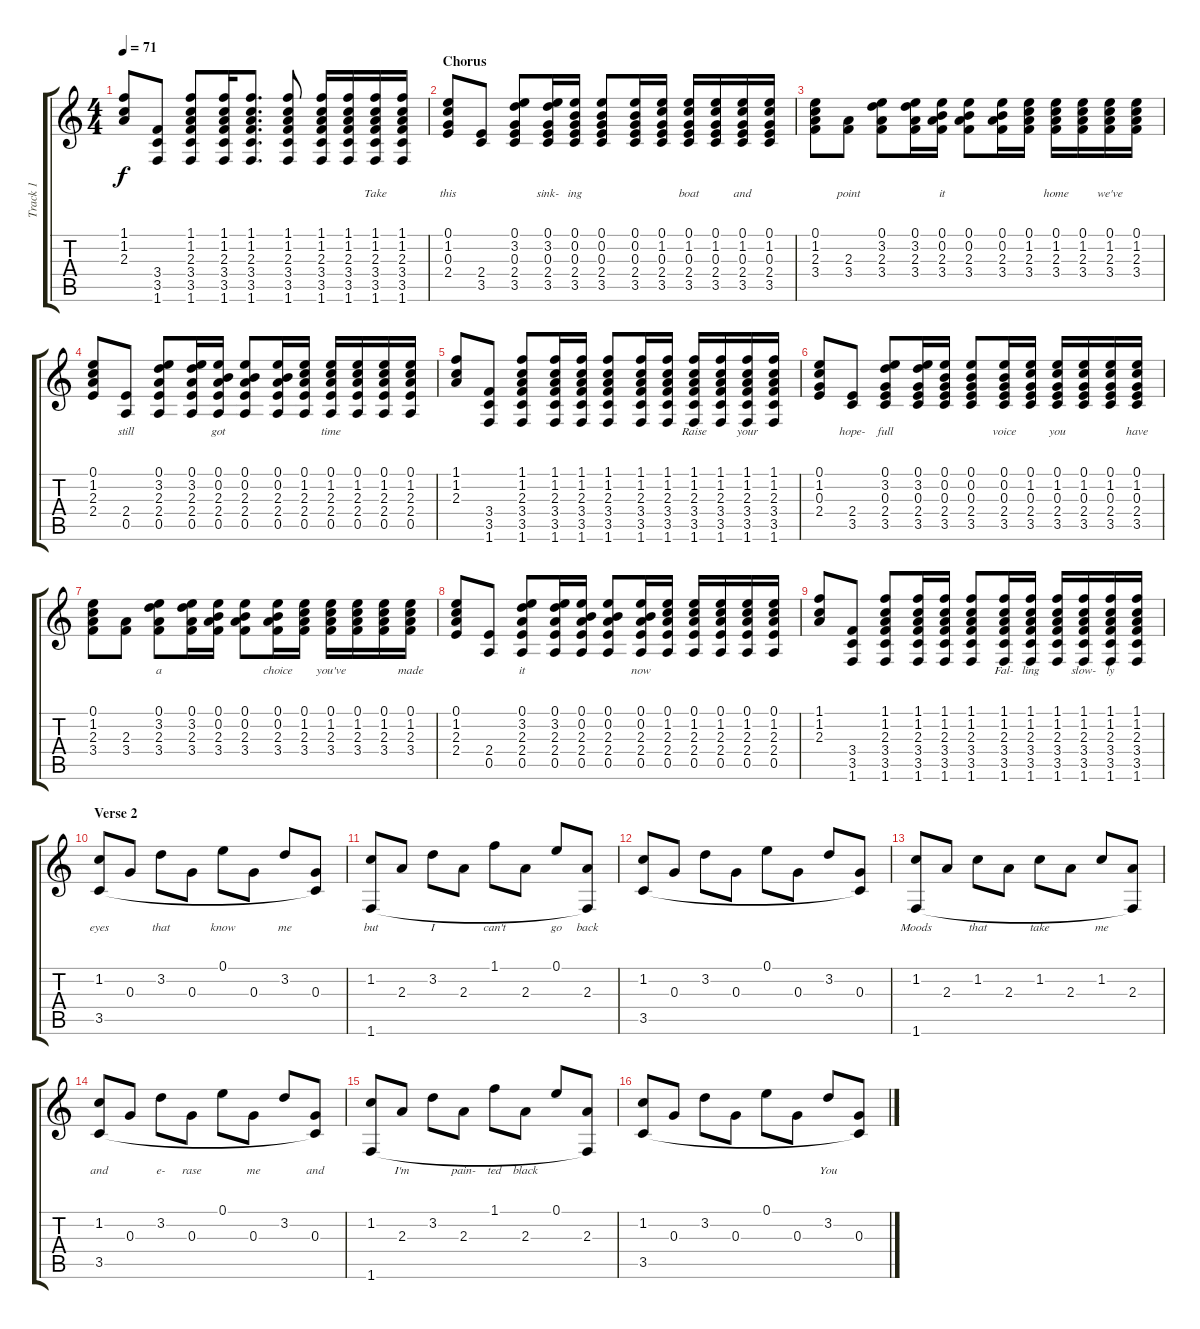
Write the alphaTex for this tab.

\track ("Track 1" "Track 1") {instrument acousticguitarsteel}
\staff {score tabs}
\tuning (E4 B3 G3 D3 A2 E2) {hide}
\ts (4 4)
\tempo 71
\clef g2
\ks c
(1.1 1.2 2.3).8{lyrics (0 "") lyrics (1 "") lyrics (2 "") lyrics (3 "") lyrics (4 "") dy f} (3.4 3.5 1.6).8{lyrics (0 "") lyrics (1 "") lyrics (2 "") lyrics (3 "") lyrics (4 "")} (1.1 1.2 2.3 3.4 3.5 1.6).8{lyrics (0 "") lyrics (1 "") lyrics (2 "") lyrics (3 "") lyrics (4 "")} (1.1 1.2 2.3 3.4 3.5 1.6).16{lyrics (0 "") lyrics (1 "") lyrics (2 "") lyrics (3 "") lyrics (4 "")} (1.1 1.2 2.3 3.4 3.5 1.6).8{d lyrics (0 "") lyrics (1 "") lyrics (2 "") lyrics (3 "") lyrics (4 "")} (1.1 1.2 2.3 3.4 3.5 1.6).8{lyrics (0 "") lyrics (1 "") lyrics (2 "") lyrics (3 "") lyrics (4 "")} (1.1 1.2 2.3 3.4 3.5 1.6).16{lyrics (0 "") lyrics (1 "") lyrics (2 "") lyrics (3 "") lyrics (4 "")} (1.1 1.2 2.3 3.4 3.5 1.6).16{lyrics (0 "") lyrics (1 "") lyrics (2 "") lyrics (3 "") lyrics (4 "")} (1.1 1.2 2.3 3.4 3.5 1.6).16{lyrics (0 "Take") lyrics (1 "") lyrics (2 "") lyrics (3 "") lyrics (4 "")} (1.1 1.2 2.3 3.4 3.5 1.6).16{lyrics (0 "") lyrics (1 "") lyrics (2 "") lyrics (3 "") lyrics (4 "")} |
\section ("" "Chorus")
(0.1 1.2 0.3 2.4).8{lyrics (0 "this") lyrics (1 "") lyrics (2 "") lyrics (3 "") lyrics (4 "")} (2.4 3.5).8{lyrics (0 "") lyrics (1 "") lyrics (2 "") lyrics (3 "") lyrics (4 "")} (0.1 3.2 0.3 2.4 3.5).8{lyrics (0 "") lyrics (1 "") lyrics (2 "") lyrics (3 "") lyrics (4 "")} (0.1 3.2 0.3 2.4 3.5).16{lyrics (0 "sink-") lyrics (1 "") lyrics (2 "") lyrics (3 "") lyrics (4 "")} (0.1 0.2 0.3 2.4 3.5).16{lyrics (0 "ing") lyrics (1 "") lyrics (2 "") lyrics (3 "") lyrics (4 "")} (0.1 0.2 0.3 2.4 3.5).8{lyrics (0 "") lyrics (1 "") lyrics (2 "") lyrics (3 "") lyrics (4 "")} (0.1 0.2 0.3 2.4 3.5).16{lyrics (0 "") lyrics (1 "") lyrics (2 "") lyrics (3 "") lyrics (4 "")} (0.1 1.2 0.3 2.4 3.5).16{lyrics (0 "") lyrics (1 "") lyrics (2 "") lyrics (3 "") lyrics (4 "")} (0.1 1.2 0.3 2.4 3.5).16{lyrics (0 "boat") lyrics (1 "") lyrics (2 "") lyrics (3 "") lyrics (4 "")} (0.1 1.2 0.3 2.4 3.5).16{lyrics (0 "") lyrics (1 "") lyrics (2 "") lyrics (3 "") lyrics (4 "")} (0.1 1.2 0.3 2.4 3.5).16{lyrics (0 "and") lyrics (1 "") lyrics (2 "") lyrics (3 "") lyrics (4 "")} (0.1 1.2 0.3 2.4 3.5).16{lyrics (0 "") lyrics (1 "") lyrics (2 "") lyrics (3 "") lyrics (4 "")} |
(0.1 1.2 2.3 3.4).8{lyrics (0 "") lyrics (1 "") lyrics (2 "") lyrics (3 "") lyrics (4 "")} (2.3 3.4).8{lyrics (0 "point") lyrics (1 "") lyrics (2 "") lyrics (3 "") lyrics (4 "")} (0.1 3.2 2.3 3.4).8{lyrics (0 "") lyrics (1 "") lyrics (2 "") lyrics (3 "") lyrics (4 "")} (0.1 3.2 2.3 3.4).16{lyrics (0 "") lyrics (1 "") lyrics (2 "") lyrics (3 "") lyrics (4 "")} (0.1 0.2 2.3 3.4).16{lyrics (0 "it") lyrics (1 "") lyrics (2 "") lyrics (3 "") lyrics (4 "")} (0.1 0.2 2.3 3.4).8{lyrics (0 "") lyrics (1 "") lyrics (2 "") lyrics (3 "") lyrics (4 "")} (0.1 0.2 2.3 3.4).16{lyrics (0 "") lyrics (1 "") lyrics (2 "") lyrics (3 "") lyrics (4 "")} (0.1 1.2 2.3 3.4).16{lyrics (0 "") lyrics (1 "") lyrics (2 "") lyrics (3 "") lyrics (4 "")} (0.1 1.2 2.3 3.4).16{lyrics (0 "home") lyrics (1 "") lyrics (2 "") lyrics (3 "") lyrics (4 "")} (0.1 1.2 2.3 3.4).16{lyrics (0 "") lyrics (1 "") lyrics (2 "") lyrics (3 "") lyrics (4 "")} (0.1 1.2 2.3 3.4).16{lyrics (0 "we've") lyrics (1 "") lyrics (2 "") lyrics (3 "") lyrics (4 "")} (0.1 1.2 2.3 3.4).16{lyrics (0 "") lyrics (1 "") lyrics (2 "") lyrics (3 "") lyrics (4 "")} |
(0.1 1.2 2.3 2.4).8{lyrics (0 "") lyrics (1 "") lyrics (2 "") lyrics (3 "") lyrics (4 "")} (2.4 0.5).8{lyrics (0 "still") lyrics (1 "") lyrics (2 "") lyrics (3 "") lyrics (4 "")} (0.1 3.2 2.3 2.4 0.5).8{lyrics (0 "") lyrics (1 "") lyrics (2 "") lyrics (3 "") lyrics (4 "")} (0.1 3.2 2.3 2.4 0.5).16{lyrics (0 "") lyrics (1 "") lyrics (2 "") lyrics (3 "") lyrics (4 "")} (0.1 0.2 2.3 2.4 0.5).16{lyrics (0 "got") lyrics (1 "") lyrics (2 "") lyrics (3 "") lyrics (4 "")} (0.1 0.2 2.3 2.4 0.5).8{lyrics (0 "") lyrics (1 "") lyrics (2 "") lyrics (3 "") lyrics (4 "")} (0.1 0.2 2.3 2.4 0.5).16{lyrics (0 "") lyrics (1 "") lyrics (2 "") lyrics (3 "") lyrics (4 "")} (0.1 1.2 2.3 2.4 0.5).16{lyrics (0 "") lyrics (1 "") lyrics (2 "") lyrics (3 "") lyrics (4 "")} (0.1 1.2 2.3 2.4 0.5).16{lyrics (0 "time") lyrics (1 "") lyrics (2 "") lyrics (3 "") lyrics (4 "")} (0.1 1.2 2.3 2.4 0.5).16{lyrics (0 "") lyrics (1 "") lyrics (2 "") lyrics (3 "") lyrics (4 "")} (0.1 1.2 2.3 2.4 0.5).16{lyrics (0 "") lyrics (1 "") lyrics (2 "") lyrics (3 "") lyrics (4 "")} (0.1 1.2 2.3 2.4 0.5).16{lyrics (0 "") lyrics (1 "") lyrics (2 "") lyrics (3 "") lyrics (4 "")} |
(1.1 1.2 2.3).8{lyrics (0 "") lyrics (1 "") lyrics (2 "") lyrics (3 "") lyrics (4 "")} (3.4 3.5 1.6).8{lyrics (0 "") lyrics (1 "") lyrics (2 "") lyrics (3 "") lyrics (4 "")} (1.1 1.2 2.3 3.4 3.5 1.6).8{lyrics (0 "") lyrics (1 "") lyrics (2 "") lyrics (3 "") lyrics (4 "")} (1.1 1.2 2.3 3.4 3.5 1.6).16{lyrics (0 "") lyrics (1 "") lyrics (2 "") lyrics (3 "") lyrics (4 "")} (1.1 1.2 2.3 3.4 3.5 1.6).16{lyrics (0 "") lyrics (1 "") lyrics (2 "") lyrics (3 "") lyrics (4 "")} (1.1 1.2 2.3 3.4 3.5 1.6).8{lyrics (0 "") lyrics (1 "") lyrics (2 "") lyrics (3 "") lyrics (4 "")} (1.1 1.2 2.3 3.4 3.5 1.6).16{lyrics (0 "") lyrics (1 "") lyrics (2 "") lyrics (3 "") lyrics (4 "")} (1.1 1.2 2.3 3.4 3.5 1.6).16{lyrics (0 "") lyrics (1 "") lyrics (2 "") lyrics (3 "") lyrics (4 "")} (1.1 1.2 2.3 3.4 3.5 1.6).16{lyrics (0 "Raise") lyrics (1 "") lyrics (2 "") lyrics (3 "") lyrics (4 "")} (1.1 1.2 2.3 3.4 3.5 1.6).16{lyrics (0 "") lyrics (1 "") lyrics (2 "") lyrics (3 "") lyrics (4 "")} (1.1 1.2 2.3 3.4 3.5 1.6).16{lyrics (0 "your") lyrics (1 "") lyrics (2 "") lyrics (3 "") lyrics (4 "")} (1.1 1.2 2.3 3.4 3.5 1.6).16{lyrics (0 "") lyrics (1 "") lyrics (2 "") lyrics (3 "") lyrics (4 "")} |
(0.1 1.2 0.3 2.4).8{lyrics (0 "") lyrics (1 "") lyrics (2 "") lyrics (3 "") lyrics (4 "")} (2.4 3.5).8{lyrics (0 "hope-") lyrics (1 "") lyrics (2 "") lyrics (3 "") lyrics (4 "")} (0.1 3.2 0.3 2.4 3.5).8{lyrics (0 "full") lyrics (1 "") lyrics (2 "") lyrics (3 "") lyrics (4 "")} (0.1 3.2 0.3 2.4 3.5).16{lyrics (0 "") lyrics (1 "") lyrics (2 "") lyrics (3 "") lyrics (4 "")} (0.1 0.2 0.3 2.4 3.5).16{lyrics (0 "") lyrics (1 "") lyrics (2 "") lyrics (3 "") lyrics (4 "")} (0.1 0.2 0.3 2.4 3.5).8{lyrics (0 "") lyrics (1 "") lyrics (2 "") lyrics (3 "") lyrics (4 "")} (0.1 0.2 0.3 2.4 3.5).16{lyrics (0 "voice") lyrics (1 "") lyrics (2 "") lyrics (3 "") lyrics (4 "")} (0.1 1.2 0.3 2.4 3.5).16{lyrics (0 "") lyrics (1 "") lyrics (2 "") lyrics (3 "") lyrics (4 "")} (0.1 1.2 0.3 2.4 3.5).16{lyrics (0 "you") lyrics (1 "") lyrics (2 "") lyrics (3 "") lyrics (4 "")} (0.1 1.2 0.3 2.4 3.5).16{lyrics (0 "") lyrics (1 "") lyrics (2 "") lyrics (3 "") lyrics (4 "")} (0.1 1.2 0.3 2.4 3.5).16{lyrics (0 "") lyrics (1 "") lyrics (2 "") lyrics (3 "") lyrics (4 "")} (0.1 1.2 0.3 2.4 3.5).16{lyrics (0 "have") lyrics (1 "") lyrics (2 "") lyrics (3 "") lyrics (4 "")} |
(0.1 1.2 2.3 3.4).8{lyrics (0 "") lyrics (1 "") lyrics (2 "") lyrics (3 "") lyrics (4 "")} (2.3 3.4).8{lyrics (0 "") lyrics (1 "") lyrics (2 "") lyrics (3 "") lyrics (4 "")} (0.1 3.2 2.3 3.4).8{lyrics (0 "a") lyrics (1 "") lyrics (2 "") lyrics (3 "") lyrics (4 "")} (0.1 3.2 2.3 3.4).16{lyrics (0 "") lyrics (1 "") lyrics (2 "") lyrics (3 "") lyrics (4 "")} (0.1 0.2 2.3 3.4).16{lyrics (0 "") lyrics (1 "") lyrics (2 "") lyrics (3 "") lyrics (4 "")} (0.1 0.2 2.3 3.4).8{lyrics (0 "") lyrics (1 "") lyrics (2 "") lyrics (3 "") lyrics (4 "")} (0.1 0.2 2.3 3.4).16{lyrics (0 "choice") lyrics (1 "") lyrics (2 "") lyrics (3 "") lyrics (4 "")} (0.1 1.2 2.3 3.4).16{lyrics (0 "") lyrics (1 "") lyrics (2 "") lyrics (3 "") lyrics (4 "")} (0.1 1.2 2.3 3.4).16{lyrics (0 "you've") lyrics (1 "") lyrics (2 "") lyrics (3 "") lyrics (4 "")} (0.1 1.2 2.3 3.4).16{lyrics (0 "") lyrics (1 "") lyrics (2 "") lyrics (3 "") lyrics (4 "")} (0.1 1.2 2.3 3.4).16{lyrics (0 "") lyrics (1 "") lyrics (2 "") lyrics (3 "") lyrics (4 "")} (0.1 1.2 2.3 3.4).16{lyrics (0 "made") lyrics (1 "") lyrics (2 "") lyrics (3 "") lyrics (4 "")} |
(0.1 1.2 2.3 2.4).8{lyrics (0 "") lyrics (1 "") lyrics (2 "") lyrics (3 "") lyrics (4 "")} (2.4 0.5).8{lyrics (0 "") lyrics (1 "") lyrics (2 "") lyrics (3 "") lyrics (4 "")} (0.1 3.2 2.3 2.4 0.5).8{lyrics (0 "it") lyrics (1 "") lyrics (2 "") lyrics (3 "") lyrics (4 "")} (0.1 3.2 2.3 2.4 0.5).16{lyrics (0 "") lyrics (1 "") lyrics (2 "") lyrics (3 "") lyrics (4 "")} (0.1 0.2 2.3 2.4 0.5).16{lyrics (0 "") lyrics (1 "") lyrics (2 "") lyrics (3 "") lyrics (4 "")} (0.1 0.2 2.3 2.4 0.5).8{lyrics (0 "") lyrics (1 "") lyrics (2 "") lyrics (3 "") lyrics (4 "")} (0.1 0.2 2.3 2.4 0.5).16{lyrics (0 "now") lyrics (1 "") lyrics (2 "") lyrics (3 "") lyrics (4 "")} (0.1 1.2 2.3 2.4 0.5).16{lyrics (0 "") lyrics (1 "") lyrics (2 "") lyrics (3 "") lyrics (4 "")} (0.1 1.2 2.3 2.4 0.5).16{lyrics (0 "") lyrics (1 "") lyrics (2 "") lyrics (3 "") lyrics (4 "")} (0.1 1.2 2.3 2.4 0.5).16{lyrics (0 "") lyrics (1 "") lyrics (2 "") lyrics (3 "") lyrics (4 "")} (0.1 1.2 2.3 2.4 0.5).16{lyrics (0 "") lyrics (1 "") lyrics (2 "") lyrics (3 "") lyrics (4 "")} (0.1 1.2 2.3 2.4 0.5).16{lyrics (0 "") lyrics (1 "") lyrics (2 "") lyrics (3 "") lyrics (4 "")} |
(1.1 1.2 2.3).8{lyrics (0 "") lyrics (1 "") lyrics (2 "") lyrics (3 "") lyrics (4 "")} (3.4 3.5 1.6).8{lyrics (0 "") lyrics (1 "") lyrics (2 "") lyrics (3 "") lyrics (4 "")} (1.1 1.2 2.3 3.4 3.5 1.6).8{lyrics (0 "") lyrics (1 "") lyrics (2 "") lyrics (3 "") lyrics (4 "")} (1.1 1.2 2.3 3.4 3.5 1.6).16{lyrics (0 "") lyrics (1 "") lyrics (2 "") lyrics (3 "") lyrics (4 "")} (1.1 1.2 2.3 3.4 3.5 1.6).16{lyrics (0 "") lyrics (1 "") lyrics (2 "") lyrics (3 "") lyrics (4 "")} (1.1 1.2 2.3 3.4 3.5 1.6).8{lyrics (0 "") lyrics (1 "") lyrics (2 "") lyrics (3 "") lyrics (4 "")} (1.1 1.2 2.3 3.4 3.5 1.6).16{lyrics (0 "Fal-") lyrics (1 "") lyrics (2 "") lyrics (3 "") lyrics (4 "")} (1.1 1.2 2.3 3.4 3.5 1.6).16{lyrics (0 "ling") lyrics (1 "") lyrics (2 "") lyrics (3 "") lyrics (4 "")} (1.1 1.2 2.3 3.4 3.5 1.6).16{lyrics (0 "") lyrics (1 "") lyrics (2 "") lyrics (3 "") lyrics (4 "")} (1.1 1.2 2.3 3.4 3.5 1.6).16{lyrics (0 "slow-") lyrics (1 "") lyrics (2 "") lyrics (3 "") lyrics (4 "")} (1.1 1.2 2.3 3.4 3.5 1.6).16{lyrics (0 "ly") lyrics (1 "") lyrics (2 "") lyrics (3 "") lyrics (4 "")} (1.1 1.2 2.3 3.4 3.5 1.6).16{lyrics (0 "") lyrics (1 "") lyrics (2 "") lyrics (3 "") lyrics (4 "")} |
\section ("" "Verse 2")
(1.2 3.5).8{lyrics (0 "eyes") lyrics (1 "") lyrics (2 "") lyrics (3 "") lyrics (4 "")} 0.3.8{lyrics (0 "") lyrics (1 "") lyrics (2 "") lyrics (3 "") lyrics (4 "")} 3.2.8{lyrics (0 "that") lyrics (1 "") lyrics (2 "") lyrics (3 "") lyrics (4 "")} 0.3.8{lyrics (0 "") lyrics (1 "") lyrics (2 "") lyrics (3 "") lyrics (4 "")} 0.1.8{lyrics (0 "know") lyrics (1 "") lyrics (2 "") lyrics (3 "") lyrics (4 "")} 0.3.8{lyrics (0 "") lyrics (1 "") lyrics (2 "") lyrics (3 "") lyrics (4 "")} 3.2.8{lyrics (0 "me") lyrics (1 "") lyrics (2 "") lyrics (3 "") lyrics (4 "")} (0.3 3.5{t}).8{lyrics (0 "") lyrics (1 "") lyrics (2 "") lyrics (3 "") lyrics (4 "")} |
(1.2 1.6).8{lyrics (0 "but") lyrics (1 "") lyrics (2 "") lyrics (3 "") lyrics (4 "")} 2.3.8{lyrics (0 "") lyrics (1 "") lyrics (2 "") lyrics (3 "") lyrics (4 "")} 3.2.8{lyrics (0 "I") lyrics (1 "") lyrics (2 "") lyrics (3 "") lyrics (4 "")} 2.3.8{lyrics (0 "") lyrics (1 "") lyrics (2 "") lyrics (3 "") lyrics (4 "")} 1.1.8{lyrics (0 "can't") lyrics (1 "") lyrics (2 "") lyrics (3 "") lyrics (4 "")} 2.3.8{lyrics (0 "") lyrics (1 "") lyrics (2 "") lyrics (3 "") lyrics (4 "")} 0.1.8{lyrics (0 "go") lyrics (1 "") lyrics (2 "") lyrics (3 "") lyrics (4 "")} (2.3 1.6{t}).8{lyrics (0 "back") lyrics (1 "") lyrics (2 "") lyrics (3 "") lyrics (4 "")} |
(1.2 3.5).8{lyrics (0 "") lyrics (1 "") lyrics (2 "") lyrics (3 "") lyrics (4 "")} 0.3.8{lyrics (0 "") lyrics (1 "") lyrics (2 "") lyrics (3 "") lyrics (4 "")} 3.2.8{lyrics (0 "") lyrics (1 "") lyrics (2 "") lyrics (3 "") lyrics (4 "")} 0.3.8{lyrics (0 "") lyrics (1 "") lyrics (2 "") lyrics (3 "") lyrics (4 "")} 0.1.8{lyrics (0 "") lyrics (1 "") lyrics (2 "") lyrics (3 "") lyrics (4 "")} 0.3.8{lyrics (0 "") lyrics (1 "") lyrics (2 "") lyrics (3 "") lyrics (4 "")} 3.2.8{lyrics (0 "") lyrics (1 "") lyrics (2 "") lyrics (3 "") lyrics (4 "")} (0.3 3.5{t}).8{lyrics (0 "") lyrics (1 "") lyrics (2 "") lyrics (3 "") lyrics (4 "")} |
(1.2 1.6).8{lyrics (0 "Moods") lyrics (1 "") lyrics (2 "") lyrics (3 "") lyrics (4 "")} 2.3.8{lyrics (0 "") lyrics (1 "") lyrics (2 "") lyrics (3 "") lyrics (4 "")} 1.2.8{lyrics (0 "that") lyrics (1 "") lyrics (2 "") lyrics (3 "") lyrics (4 "")} 2.3.8{lyrics (0 "") lyrics (1 "") lyrics (2 "") lyrics (3 "") lyrics (4 "")} 1.2.8{lyrics (0 "take") lyrics (1 "") lyrics (2 "") lyrics (3 "") lyrics (4 "")} 2.3.8{lyrics (0 "") lyrics (1 "") lyrics (2 "") lyrics (3 "") lyrics (4 "")} 1.2.8{lyrics (0 "me") lyrics (1 "") lyrics (2 "") lyrics (3 "") lyrics (4 "")} (2.3 1.6{t}).8{lyrics (0 "") lyrics (1 "") lyrics (2 "") lyrics (3 "") lyrics (4 "")} |
(1.2 3.5).8{lyrics (0 "and") lyrics (1 "") lyrics (2 "") lyrics (3 "") lyrics (4 "")} 0.3.8{lyrics (0 "") lyrics (1 "") lyrics (2 "") lyrics (3 "") lyrics (4 "")} 3.2.8{lyrics (0 "e-") lyrics (1 "") lyrics (2 "") lyrics (3 "") lyrics (4 "")} 0.3.8{lyrics (0 "rase") lyrics (1 "") lyrics (2 "") lyrics (3 "") lyrics (4 "")} 0.1.8{lyrics (0 "") lyrics (1 "") lyrics (2 "") lyrics (3 "") lyrics (4 "")} 0.3.8{lyrics (0 "me") lyrics (1 "") lyrics (2 "") lyrics (3 "") lyrics (4 "")} 3.2.8{lyrics (0 "") lyrics (1 "") lyrics (2 "") lyrics (3 "") lyrics (4 "")} (0.3 3.5{t}).8{lyrics (0 "and") lyrics (1 "") lyrics (2 "") lyrics (3 "") lyrics (4 "")} |
(1.2 1.6).8{lyrics (0 "") lyrics (1 "") lyrics (2 "") lyrics (3 "") lyrics (4 "")} 2.3.8{lyrics (0 "I'm") lyrics (1 "") lyrics (2 "") lyrics (3 "") lyrics (4 "")} 3.2.8{lyrics (0 "") lyrics (1 "") lyrics (2 "") lyrics (3 "") lyrics (4 "")} 2.3.8{lyrics (0 "pain-") lyrics (1 "") lyrics (2 "") lyrics (3 "") lyrics (4 "")} 1.1.8{lyrics (0 "ted") lyrics (1 "") lyrics (2 "") lyrics (3 "") lyrics (4 "")} 2.3.8{lyrics (0 "black") lyrics (1 "") lyrics (2 "") lyrics (3 "") lyrics (4 "")} 0.1.8{lyrics (0 "") lyrics (1 "") lyrics (2 "") lyrics (3 "") lyrics (4 "")} (2.3 1.6{t}).8{lyrics (0 "") lyrics (1 "") lyrics (2 "") lyrics (3 "") lyrics (4 "")} |
(1.2 3.5).8{lyrics (0 "") lyrics (1 "") lyrics (2 "") lyrics (3 "") lyrics (4 "")} 0.3.8{lyrics (0 "") lyrics (1 "") lyrics (2 "") lyrics (3 "") lyrics (4 "")} 3.2.8{lyrics (0 "") lyrics (1 "") lyrics (2 "") lyrics (3 "") lyrics (4 "")} 0.3.8{lyrics (0 "") lyrics (1 "") lyrics (2 "") lyrics (3 "") lyrics (4 "")} 0.1.8{lyrics (0 "") lyrics (1 "") lyrics (2 "") lyrics (3 "") lyrics (4 "")} 0.3.8{lyrics (0 "") lyrics (1 "") lyrics (2 "") lyrics (3 "") lyrics (4 "")} 3.2.8{lyrics (0 "You") lyrics (1 "") lyrics (2 "") lyrics (3 "") lyrics (4 "")} (0.3 3.5{t}).8{lyrics (0 "") lyrics (1 "") lyrics (2 "") lyrics (3 "") lyrics (4 "")}
